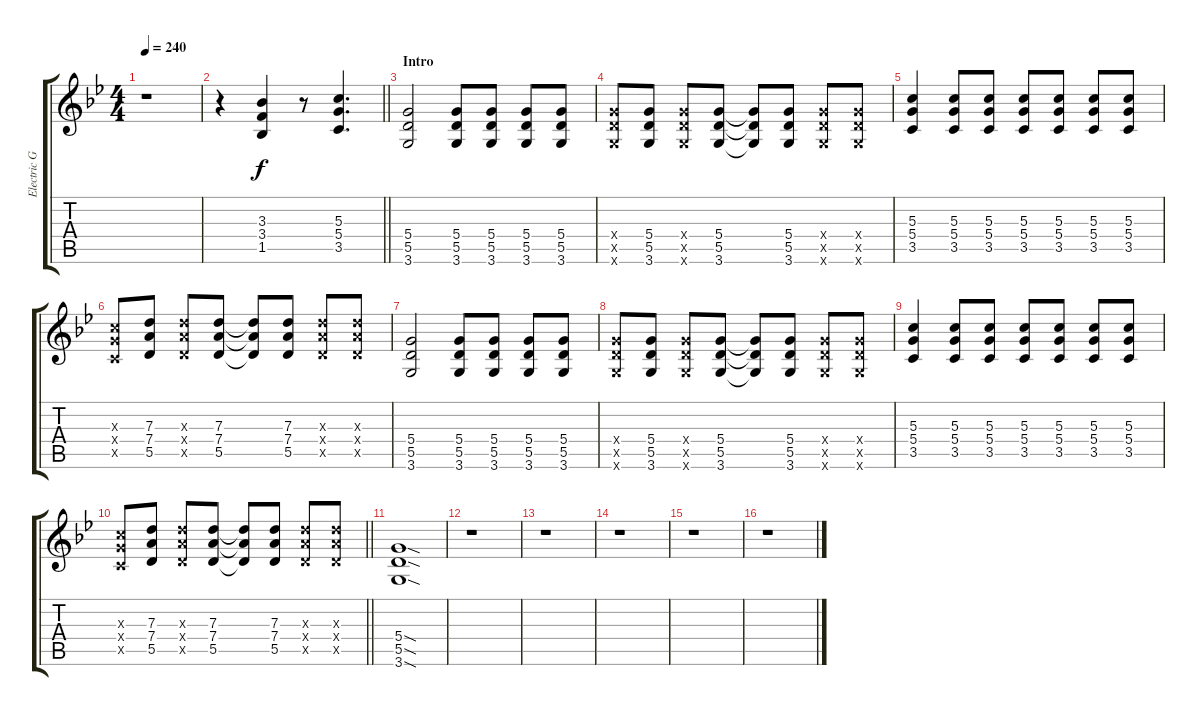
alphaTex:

\track ("Electric Guitar" "Electric G") {instrument overdrivenguitar}
\staff {score tabs}
\tuning (E4 B3 G3 D3 A2 E2) {hide}
\ts (4 4)
\tempo 240
\clef g2
\ks bb
r.1{dy f instrument overdrivenguitar} |
\barLineRight lightlight
r.4 (3.3 3.4 1.5).4 r.8 (5.3 5.4 3.5).4{d} |
\section ("" "Intro")
(5.4 5.5 3.6).2 (5.4 5.5 3.6).8 (5.4 5.5 3.6).8 (5.4 5.5 3.6).8 (5.4 5.5 3.6).8 |
(5.4{x} 5.5{x} 3.6{x}).8 (5.4 5.5 3.6).8 (5.4{x} 5.5{x} 3.6{x}).8 (5.4 5.5 3.6).8 (5.4{t} 5.5{t} 3.6{t}).8 (5.4 5.5 3.6).8 (5.4{x} 5.5{x} 3.6{x}).8 (5.4{x} 5.5{x} 3.6{x}).8 |
(5.3 5.4 3.5).4 (5.3 5.4 3.5).8 (5.3 5.4 3.5).8 (5.3 5.4 3.5).8 (5.3 5.4 3.5).8 (5.3 5.4 3.5).8 (5.3 5.4 3.5).8 |
(5.3{x} 5.4{x} 3.5{x}).8 (7.3 7.4 5.5).8 (7.3{x} 7.4{x} 5.5{x}).8 (7.3 7.4 5.5).8 (7.3{t} 7.4{t} 5.5{t}).8 (7.3 7.4 5.5).8 (7.3{x} 7.4{x} 5.5{x}).8 (7.3{x} 7.4{x} 5.5{x}).8 |
(5.4 5.5 3.6).2 (5.4 5.5 3.6).8 (5.4 5.5 3.6).8 (5.4 5.5 3.6).8 (5.4 5.5 3.6).8 |
(5.4{x} 5.5{x} 3.6{x}).8 (5.4 5.5 3.6).8 (5.4{x} 5.5{x} 3.6{x}).8 (5.4 5.5 3.6).8 (5.4{t} 5.5{t} 3.6{t}).8 (5.4 5.5 3.6).8 (5.4{x} 5.5{x} 3.6{x}).8 (5.4{x} 5.5{x} 3.6{x}).8 |
(5.3 5.4 3.5).4 (5.3 5.4 3.5).8 (5.3 5.4 3.5).8 (5.3 5.4 3.5).8 (5.3 5.4 3.5).8 (5.3 5.4 3.5).8 (5.3 5.4 3.5).8 |
\barLineRight lightlight
(5.3{x} 5.4{x} 3.5{x}).8 (7.3 7.4 5.5).8 (7.3{x} 7.4{x} 5.5{x}).8 (7.3 7.4 5.5).8 (7.3{t} 7.4{t} 5.5{t}).8 (7.3 7.4 5.5).8 (7.3{x} 7.4{x} 5.5{x}).8 (7.3{x} 7.4{x} 5.5{x}).8 |
\section ("" "")
(5.4{sod} 5.5{sod} 3.6{sod}).1 |
r.1 |
r.1 |
r.1 |
r.1 |
r.1
